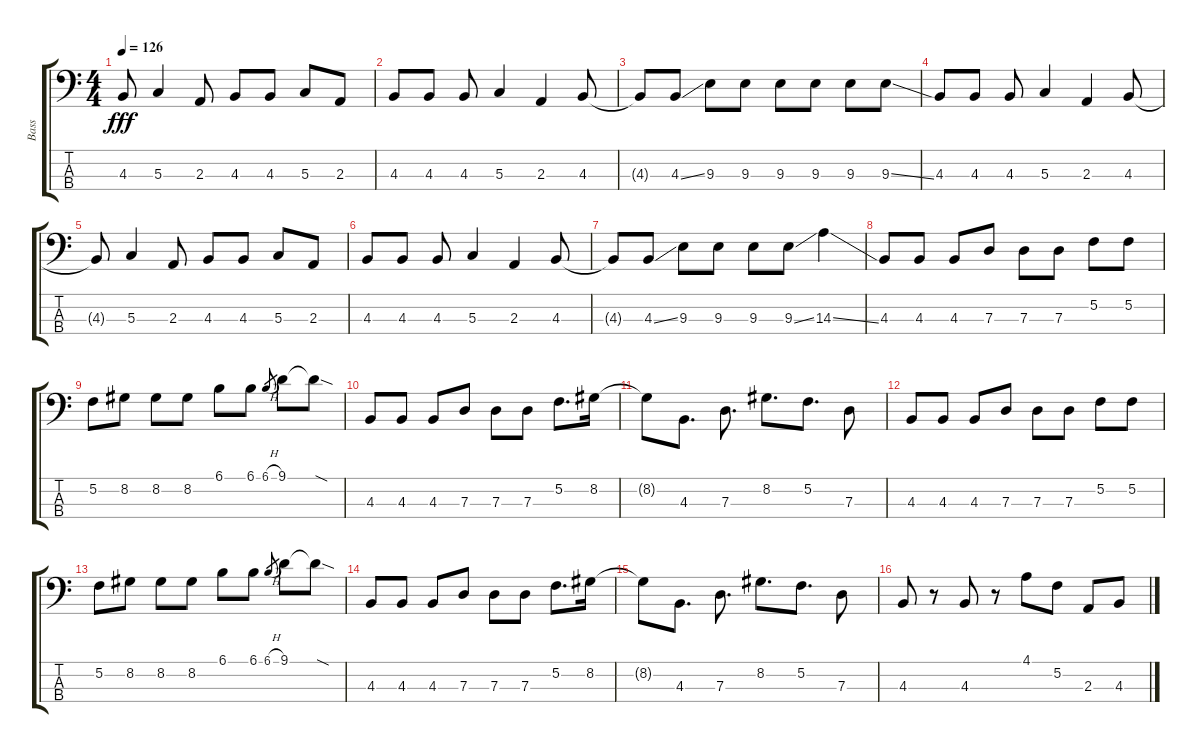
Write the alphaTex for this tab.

\track ("Bass" "Bass") {instrument electricbasspick}
\staff {score tabs}
\tuning (F2 C2 G1 D1) {hide}
\ts (4 4)
\tempo 126
\clef f4
\ks c
4.3{t}.8{dy fff} 5.3.4 2.3.8 4.3.8 4.3.8 5.3.8 2.3.8 |
4.3.8 4.3.8 4.3.8 5.3.4 2.3.4 4.3.8 |
4.3{t}.8 4.3{ss}.8 9.3.8 9.3.8 9.3.8 9.3.8 9.3.8 9.3{ss}.8 |
4.3.8 4.3.8 4.3.8 5.3.4 2.3.4 4.3.8 |
4.3{t}.8 5.3.4 2.3.8 4.3.8 4.3.8 5.3.8 2.3.8 |
4.3.8 4.3.8 4.3.8 5.3.4 2.3.4 4.3.8 |
4.3{t}.8 4.3{ss}.8 9.3.8 9.3.8 9.3.8 9.3{ss}.8 14.3{ss}.4 |
4.3.8 4.3.8 4.3.8 7.3.8 7.3.8 7.3.8 5.2.8 5.2.8 |
5.2.8 8.2.8 8.2.8 8.2.8 6.1.8 6.1.8 6.1{h}.8{gr} 9.1.8 9.1{sod t}.8 |
4.3.8 4.3.8 4.3.8 7.3.8 7.3.8 7.3.8 5.2.8{d} 8.2.16 |
8.2{t}.8 4.3.8{d} 7.3.8{d} 8.2.8{d} 5.2.8{d} 7.3.8 |
4.3.8 4.3.8 4.3.8 7.3.8 7.3.8 7.3.8 5.2.8 5.2.8 |
5.2.8 8.2.8 8.2.8 8.2.8 6.1.8 6.1.8 6.1{h}.8{gr} 9.1.8 9.1{sod t}.8 |
4.3.8 4.3.8 4.3.8 7.3.8 7.3.8 7.3.8 5.2.8{d} 8.2.16 |
8.2{t}.8 4.3.8{d} 7.3.8{d} 8.2.8{d} 5.2.8{d} 7.3.8 |
4.3.8 r.8 4.3.8 r.8 4.1.8 5.2.8 2.3.8 4.3.8
